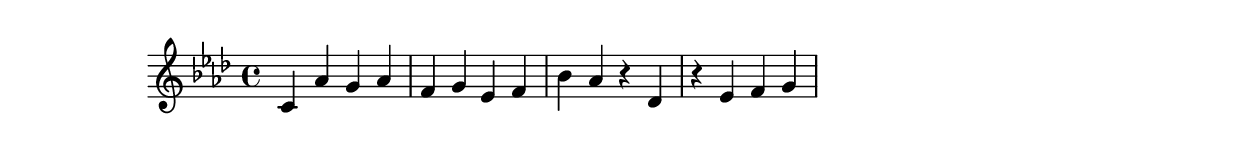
#(ly:set-option 'midi-extension "mid")
\version "2.12.3"
\include "english.ly"
\header{


}
%{

%}
melody = {
\clef treble
\key c \phrygian
\cadenzaOn


  c'4 af'4 g'4 af'4 \bar "|"  f'4 g'4 ef'4 f'4 \bar "|"  bf'4 af'4 r4 df'4 \bar "|"  r4 ef'4 f'4 g'4 \bar "|"  
 
}


text = \lyricmode {
              
}

\score{

<<
\new Voice = "one" {
\melody
}
\new Lyrics \lyricsto "one" \text
>>
\layout {
\context {
\Score
}
}
\midi {
\context {
\Score
tempoWholesPerMinute = #(ly:make-moment 200 4)
}
}
}